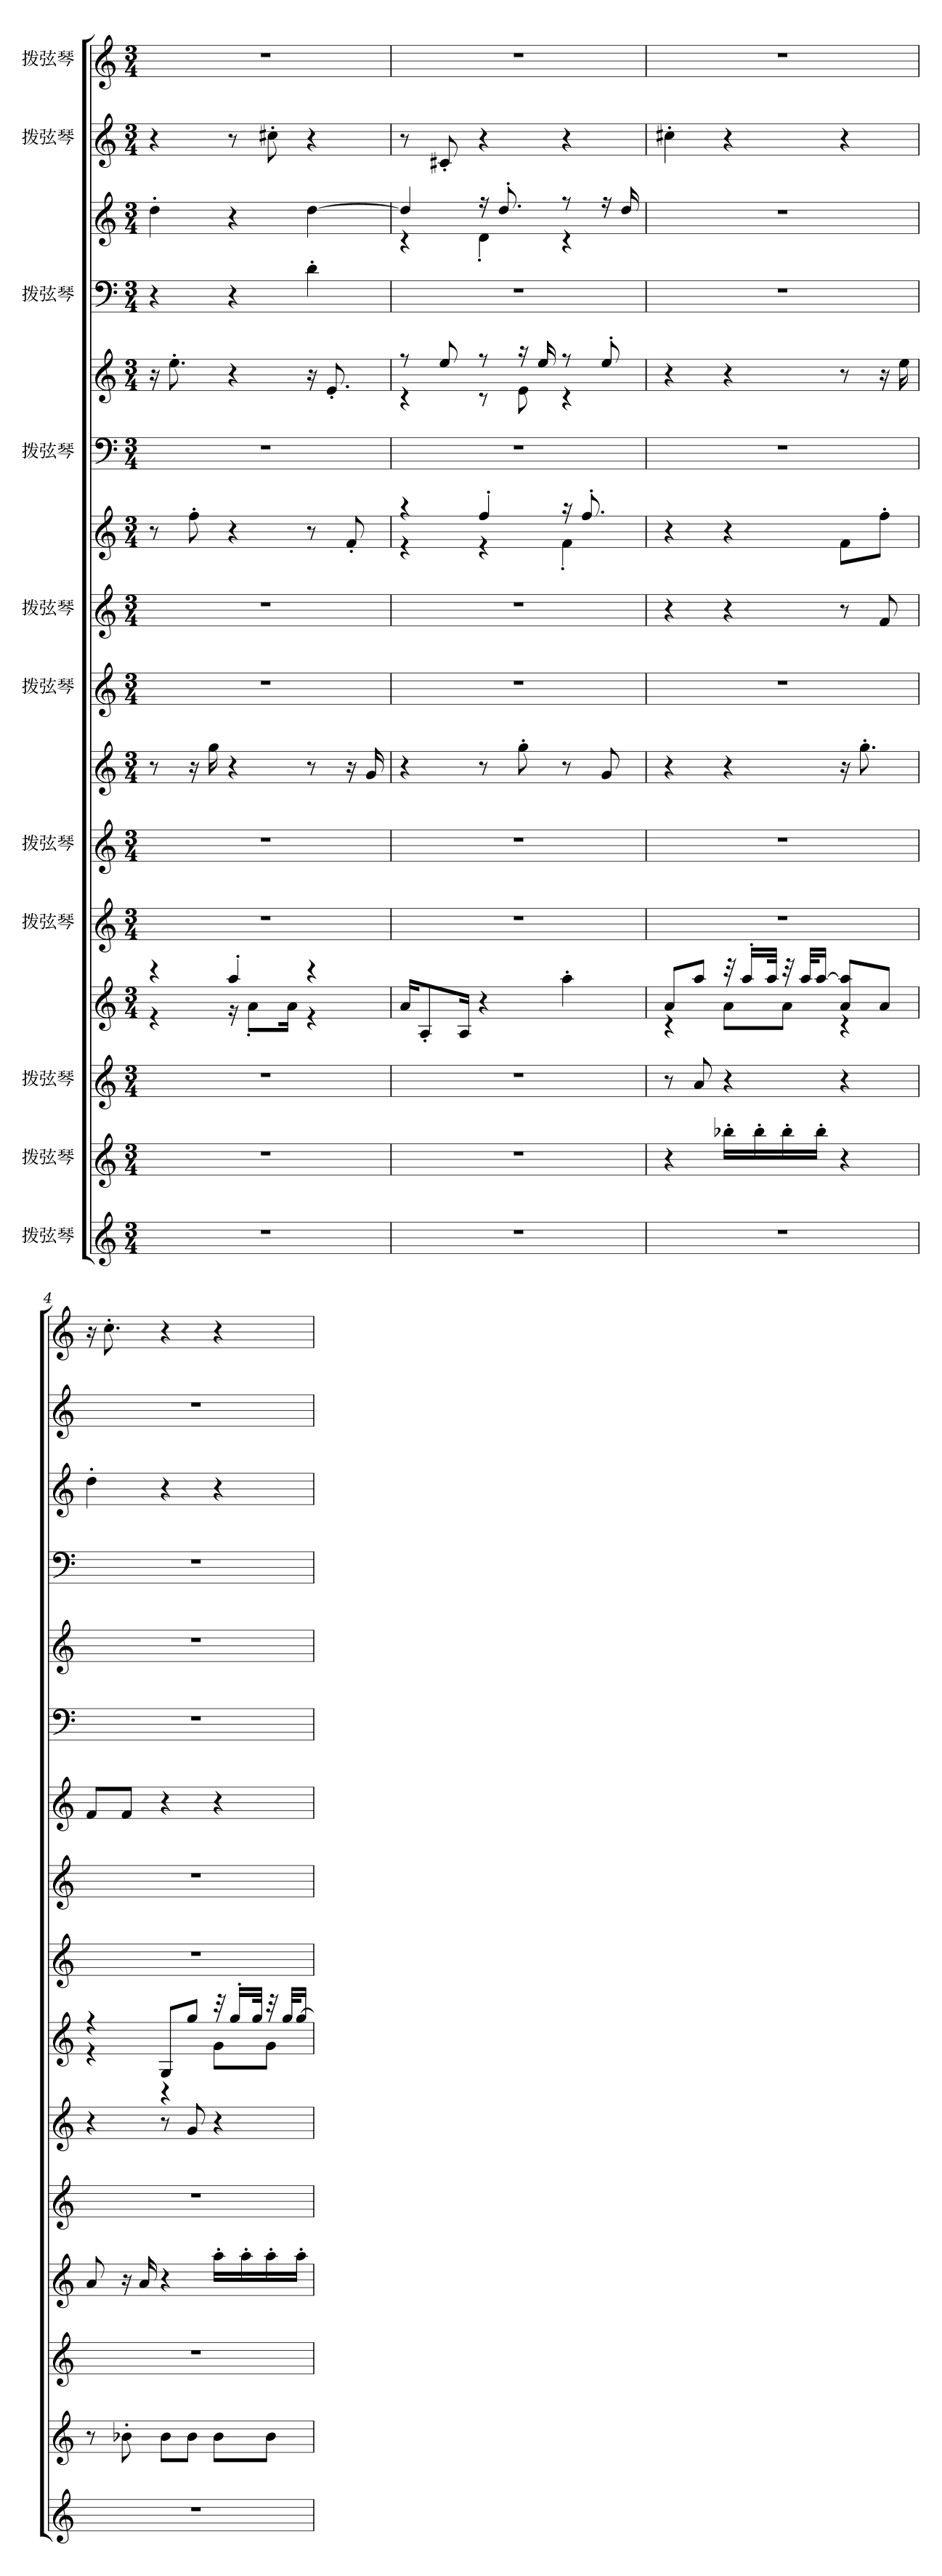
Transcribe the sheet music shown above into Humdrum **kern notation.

**kern	**kern	**kern	**kern	**kern	**kern	**kern	**kern	**kern	**kern	**kern	**kern	**kern	**kern	**kern	**kern
*part11	*part10	*part9	*part9	*part8	*part7	*part7	*part6	*part5	*part5	*part4	*part4	*part3	*part3	*part2	*part1
*staff16	*staff15	*staff14	*staff13	*staff12	*staff11	*staff10	*staff9	*staff8	*staff7	*staff6	*staff5	*staff4	*staff3	*staff2	*staff1
*I"拨弦琴	*I"拨弦琴	*I"拨弦琴	*	*I"拨弦琴	*I"拨弦琴	*	*I"拨弦琴	*I"拨弦琴	*	*I"拨弦琴	*	*I"拨弦琴	*	*I"拨弦琴	*I"拨弦琴
*clefG2	*clefG2	*clefG2	*clefG2	*clefG2	*clefG2	*clefG2	*clefG2	*clefG2	*clefG2	*clefF4	*clefG2	*clefF4	*clefG2	*clefG2	*clefG2
*k[]	*k[]	*k[]	*k[]	*k[]	*k[]	*k[]	*k[]	*k[]	*k[]	*k[]	*k[]	*k[]	*k[]	*k[]	*k[]
*M3/4	*M3/4	*M3/4	*M3/4	*M3/4	*M3/4	*M3/4	*M3/4	*M3/4	*M3/4	*M3/4	*M3/4	*M3/4	*M3/4	*M3/4	*M3/4
*MM106	*MM106	*MM106	*MM106	*MM106	*MM106	*MM106	*MM106	*MM106	*MM106	*MM106	*MM106	*MM106	*MM106	*MM106	*MM106
=1	=1	=1	=1	=1	=1	=1	=1	=1	=1	=1	=1	=1	=1	=1	=1
*	*	*	*^	*	*	*	*	*	*	*	*	*	*	*	*
2.r	2.r	2.r	4r	4r	2.r	2.r	8r	2.r	2.r	8r	2.r	16r	4r	4dd'\	4r	2.r
.	.	.	.	.	.	.	.	.	.	.	.	8.ee'\	.	.	.	.
.	.	.	.	.	.	.	16r	.	.	8ff'\	.	.	.	.	.	.
.	.	.	.	.	.	.	16gg\	.	.	.	.	.	.	.	.	.
.	.	.	4aa'/	16r	.	.	4r	.	.	4r	.	4r	4r	4r	8r	.
.	.	.	.	8a'\L	.	.	.	.	.	.	.	.	.	.	.	.
.	.	.	.	.	.	.	.	.	.	.	.	.	.	.	8cc#X'\	.
.	.	.	.	16a\Jk	.	.	.	.	.	.	.	.	.	.	.	.
.	.	.	4r	4r	.	.	8r	.	.	8r	.	16r	4d'\	[4dd\	4r	.
.	.	.	.	.	.	.	.	.	.	.	.	8.e'/	.	.	.	.
.	.	.	.	.	.	.	16r	.	.	8f'/	.	.	.	.	.	.
.	.	.	.	.	.	.	16g/	.	.	.	.	.	.	.	.	.
*	*	*	*v	*v	*	*	*	*	*	*	*	*	*	*	*	*
=2	=2	=2	=2	=2	=2	=2	=2	=2	=2	=2	=2	=2	=2	=2	=2
*	*	*	*	*	*	*	*	*	*^	*	*^	*	*^	*	*
2.r	2.r	2.r	16a/KL	2.r	2.r	4r	2.r	2.r	4r	4r	2.r	8r	4r	2.r	4dd/]	4r	8r	2.r
.	.	.	8A'/	.	.	.	.	.	.	.	.	.	.	.	.	.	.	.
.	.	.	.	.	.	.	.	.	.	.	.	8ee/	.	.	.	.	8c#X'/	.
.	.	.	16A/Jk	.	.	.	.	.	.	.	.	.	.	.	.	.	.	.
.	.	.	4r	.	.	8r	.	.	4ff'/	4r	.	8r	8r	.	16r	4d'\	4r	.
.	.	.	.	.	.	.	.	.	.	.	.	.	.	.	8.dd'/	.	.	.
.	.	.	.	.	.	8gg'\	.	.	.	.	.	16r	8e\	.	.	.	.	.
.	.	.	.	.	.	.	.	.	.	.	.	16ee/	.	.	.	.	.	.
.	.	.	4aa'\	.	.	8r	.	.	16r	4f'\	.	8r	4r	.	8r	4r	4r	.
.	.	.	.	.	.	.	.	.	8.ff'/	.	.	.	.	.	.	.	.	.
.	.	.	.	.	.	8g/	.	.	.	.	.	8ee'/	.	.	16r	.	.	.
.	.	.	.	.	.	.	.	.	.	.	.	.	.	.	16dd/	.	.	.
*	*	*	*	*	*	*	*	*	*v	*v	*	*v	*v	*	*v	*v	*	*
=3	=3	=3	=3	=3	=3	=3	=3	=3	=3	=3	=3	=3	=3	=3	=3
*	*	*	*^	*	*	*	*	*	*	*	*	*	*	*	*
2.r	4r	8r	8a/L	4r	2.r	2.r	4r	2.r	4r	4r	2.r	4r	2.r	2.r	4cc#X'\	2.r
.	.	8a/	8aa/J	.	.	.	.	.	.	.	.	.	.	.	.	.
.	16bb-X'\LL	4r	32r	8a\L	.	.	4r	.	4r	4r	.	4r	.	.	4r	.
.	.	.	16aa'/LL	.	.	.	.	.	.	.	.	.	.	.	.	.
.	16bb-'\	.	.	.	.	.	.	.	.	.	.	.	.	.	.	.
.	.	.	32aa/JJk	.	.	.	.	.	.	.	.	.	.	.	.	.
.	16bb-'\	.	32r	8a\J	.	.	.	.	.	.	.	.	.	.	.	.
.	.	.	32aa/KLL	.	.	.	.	.	.	.	.	.	.	.	.	.
.	16bb-'\JJ	.	[16aa/JJ	.	.	.	.	.	.	.	.	.	.	.	.	.
.	4r	4r	8a/ 8aa/]L	4r	.	.	16r	.	8r	8f\L	.	8r	.	.	4r	.
.	.	.	.	.	.	.	8.gg'\	.	.	.	.	.	.	.	.	.
.	.	.	8a/J	.	.	.	.	.	8f/	8ff'\J	.	16r	.	.	.	.
.	.	.	.	.	.	.	.	.	.	.	.	16ee\	.	.	.	.
*	*	*	*v	*v	*	*	*	*	*	*	*	*	*	*	*	*
!!LO:PB:g=z
=4	=4	=4	=4	=4	=4	=4	=4	=4	=4	=4	=4	=4	=4	=4	=4
*	*	*	*	*	*	*^	*	*	*	*	*	*	*	*	*
2.r	8r	2.r	8a/	2.r	4r	4r	4r	2.r	2.r	8f/L	2.r	2.r	2.r	4dd'\	2.r	16r
.	.	.	.	.	.	.	.	.	.	.	.	.	.	.	.	8.cc'\
.	8b-X'\	.	16r	.	.	.	.	.	.	8f/J	.	.	.	.	.	.
.	.	.	16a/	.	.	.	.	.	.	.	.	.	.	.	.	.
.	8b-\L	.	4r	.	8r	8G/L	4r	.	.	4r	.	.	.	4r	.	4r
.	8b-\J	.	.	.	8g/	8gg/J	.	.	.	.	.	.	.	.	.	.
.	8b-\L	.	16aa'\LL	.	4r	32r	8g\L	.	.	4r	.	.	.	4r	.	4r
.	.	.	.	.	.	16gg'/LL	.	.	.	.	.	.	.	.	.	.
.	.	.	16aa'\	.	.	.	.	.	.	.	.	.	.	.	.	.
.	.	.	.	.	.	32gg/JJk	.	.	.	.	.	.	.	.	.	.
.	8b-\J	.	16aa'\	.	.	32r	8g\J	.	.	.	.	.	.	.	.	.
.	.	.	.	.	.	32gg/KLL	.	.	.	.	.	.	.	.	.	.
.	.	.	16aa'\JJ	.	.	[16gg/JJ	.	.	.	.	.	.	.	.	.	.
*	*	*	*	*	*	*v	*v	*	*	*	*	*	*	*	*	*
=	=	=	=	=	=	=	=	=	=	=	=	=	=	=	=
*-	*-	*-	*-	*-	*-	*-	*-	*-	*-	*-	*-	*-	*-	*-	*-
